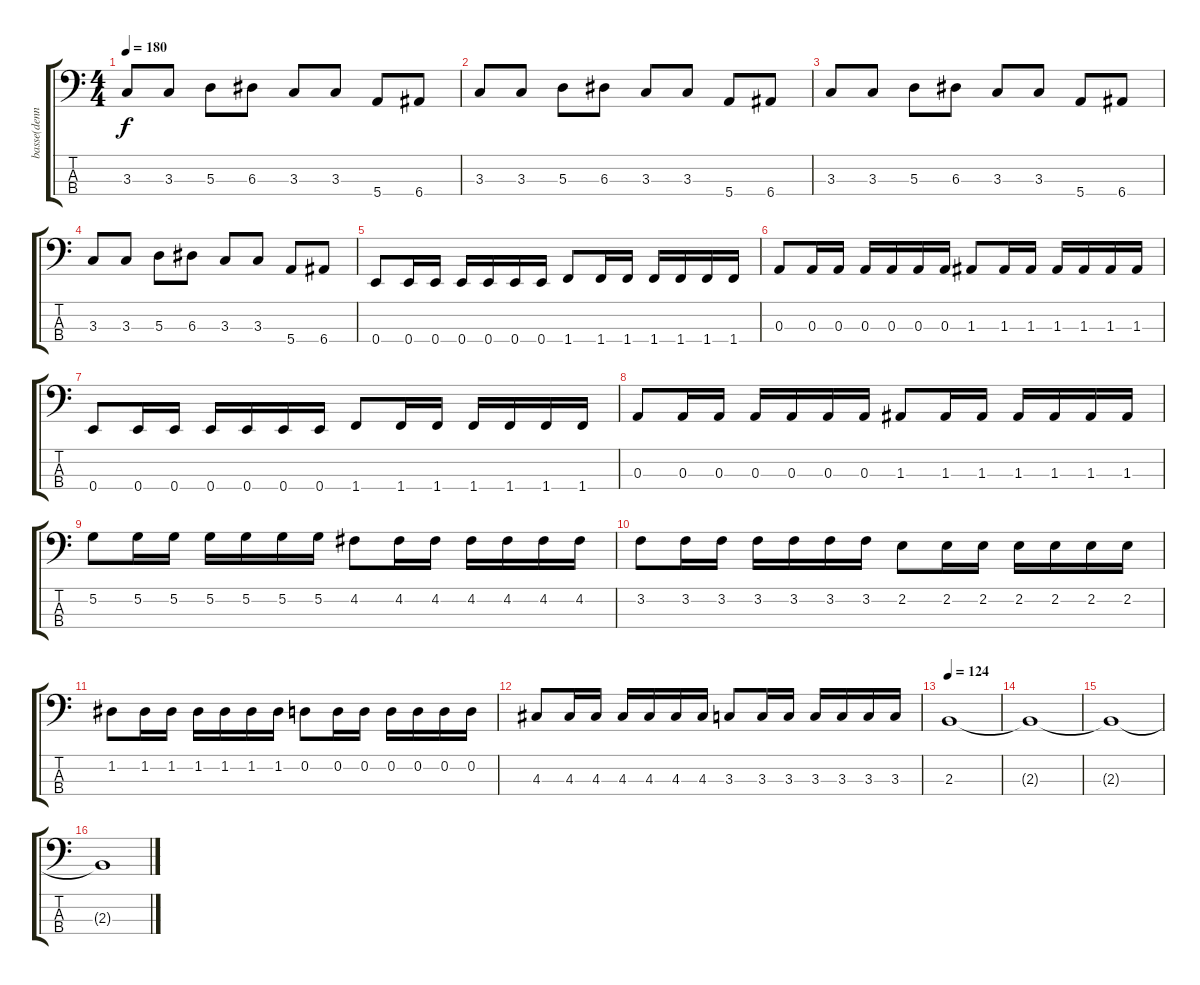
\track ("basse(dennis)" "basse(denn") {instrument electricbasspick}
\staff {score tabs}
\tuning (G2 D2 A1 E1) {hide}
\ts (4 4)
\tempo 180
\clef f4
\ks c
3.3.8{dy f} 3.3.8 5.3.8 6.3.8 3.3.8 3.3.8 5.4.8 6.4.8 |
3.3.8 3.3.8 5.3.8 6.3.8 3.3.8 3.3.8 5.4.8 6.4.8 |
3.3.8 3.3.8 5.3.8 6.3.8 3.3.8 3.3.8 5.4.8 6.4.8 |
3.3.8 3.3.8 5.3.8 6.3.8 3.3.8 3.3.8 5.4.8 6.4.8 |
0.4.8 0.4.16 0.4.16 0.4.16 0.4.16 0.4.16 0.4.16 1.4.8 1.4.16 1.4.16 1.4.16 1.4.16 1.4.16 1.4.16 |
0.3.8 0.3.16 0.3.16 0.3.16 0.3.16 0.3.16 0.3.16 1.3.8 1.3.16 1.3.16 1.3.16 1.3.16 1.3.16 1.3.16 |
0.4.8 0.4.16 0.4.16 0.4.16 0.4.16 0.4.16 0.4.16 1.4.8 1.4.16 1.4.16 1.4.16 1.4.16 1.4.16 1.4.16 |
0.3.8 0.3.16 0.3.16 0.3.16 0.3.16 0.3.16 0.3.16 1.3.8 1.3.16 1.3.16 1.3.16 1.3.16 1.3.16 1.3.16 |
5.2.8 5.2.16 5.2.16 5.2.16 5.2.16 5.2.16 5.2.16 4.2.8 4.2.16 4.2.16 4.2.16 4.2.16 4.2.16 4.2.16 |
3.2.8 3.2.16 3.2.16 3.2.16 3.2.16 3.2.16 3.2.16 2.2.8 2.2.16 2.2.16 2.2.16 2.2.16 2.2.16 2.2.16 |
1.2.8 1.2.16 1.2.16 1.2.16 1.2.16 1.2.16 1.2.16 0.2.8 0.2.16 0.2.16 0.2.16 0.2.16 0.2.16 0.2.16 |
4.3.8 4.3.16 4.3.16 4.3.16 4.3.16 4.3.16 4.3.16 3.3.8 3.3.16 3.3.16 3.3.16 3.3.16 3.3.16 3.3.16 |
\tempo 124
2.3.1 |
2.3{t}.1 |
2.3{t}.1 |
2.3{t}.1
